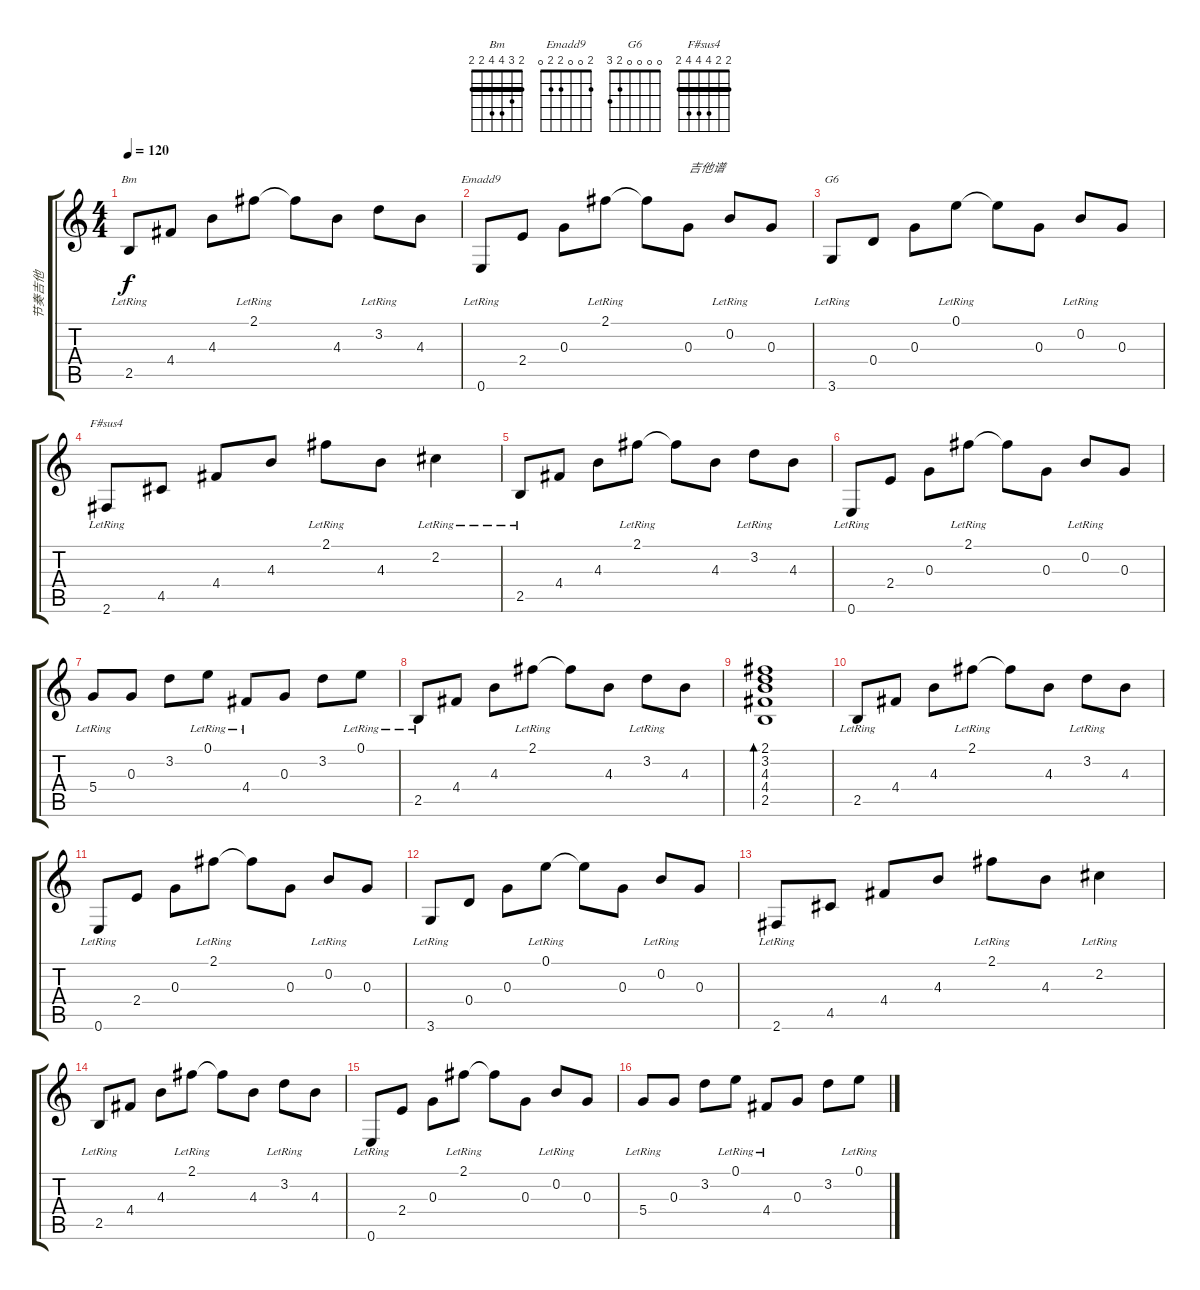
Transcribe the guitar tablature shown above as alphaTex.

\track ("节奏吉他" "节奏吉他") {instrument acousticguitarnylon}
\staff {score tabs}
\tuning (E4 B3 G3 D3 A2 E2) {hide}
\chord ("Bm" 2 3 4 4 2 2) {barre 2}
\chord ("Emadd9" 2 0 0 2 2 0)
\chord ("G6" 0 0 0 0 2 3)
\chord ("F#sus4" 2 2 4 4 4 2) {barre 2}
\ts (4 4)
\tempo 120
\clef g2
\ks c
2.5{lr}.8{ch "Bm" dy f instrument acousticguitarnylon} 4.4.8 4.3.8 2.1{lr}.8 2.1{t}.8 4.3.8 3.2{lr}.8 4.3.8 |
0.6{lr}.8{ch "Emadd9"} 2.4.8 0.3.8 2.1{lr}.8 2.1{t}.8 0.3.8{txt "吉他谱"} 0.2{lr}.8 0.3.8 |
3.6{lr}.8{ch "G6"} 0.4.8 0.3.8 0.1{lr}.8 0.1{t}.8 0.3.8 0.2{lr}.8 0.3.8 |
2.6{lr}.8{ch "F#sus4"} 4.5.8 4.4.8 4.3.8 2.1{lr}.8 4.3.8 2.2{lr}.4 |
2.5{lr}.8 4.4.8 4.3.8 2.1{lr}.8 2.1{t}.8 4.3.8 3.2{lr}.8 4.3.8 |
0.6{lr}.8 2.4.8 0.3.8 2.1{lr}.8 2.1{t}.8 0.3.8 0.2{lr}.8 0.3.8 |
5.4{lr}.8 0.3.8 3.2.8 0.1{lr}.8 4.4{lr}.8 0.3.8 3.2.8 0.1{lr}.8 |
2.5{lr}.8 4.4.8 4.3.8 2.1{lr}.8 2.1{t}.8 4.3.8 3.2{lr}.8 4.3.8 |
(2.1 3.2 4.3 4.4 2.5).1{bd 480} |
2.5{lr}.8 4.4.8 4.3.8 2.1{lr}.8 2.1{t}.8 4.3.8 3.2{lr}.8 4.3.8 |
0.6{lr}.8 2.4.8 0.3.8 2.1{lr}.8 2.1{t}.8 0.3.8 0.2{lr}.8 0.3.8 |
3.6{lr}.8 0.4.8 0.3.8 0.1{lr}.8 0.1{t}.8 0.3.8 0.2{lr}.8 0.3.8 |
2.6{lr}.8 4.5.8 4.4.8 4.3.8 2.1{lr}.8 4.3.8 2.2{lr}.4 |
2.5{lr}.8 4.4.8 4.3.8 2.1{lr}.8 2.1{t}.8 4.3.8 3.2{lr}.8 4.3.8 |
0.6{lr}.8 2.4.8 0.3.8 2.1{lr}.8 2.1{t}.8 0.3.8 0.2{lr}.8 0.3.8 |
5.4{lr}.8 0.3.8 3.2.8 0.1{lr}.8 4.4{lr}.8 0.3.8 3.2.8 0.1{lr}.8
